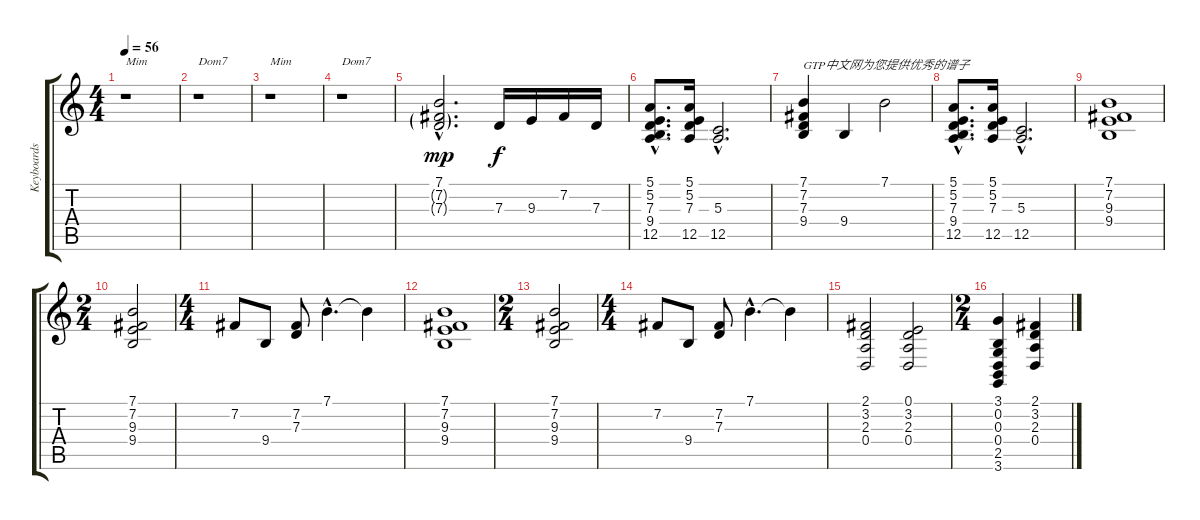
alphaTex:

\track ("Keyboards" "Keyboards") {instrument drawbarorgan}
\staff {score tabs}
\tuning (E4 B3 G3 D3 A2 E2) {hide}
\ts (4 4)
\tempo 56
\clef g2
\ks c
r.1{txt "Mim" dy mp instrument drawbarorgan} |
r.1{txt "Dom7"} |
r.1{txt "Mim"} |
r.1{txt "Dom7"} |
(7.1{hac} 7.2{g hac} 7.3{g hac}).2{d} 7.3.16{dy f} 9.3.16 7.2.16 7.3.16 |
(5.1{hac} 5.2{hac} 7.3{hac} 9.4{hac} 12.5{hac}).8{d} (5.1 5.2 7.3 12.5).16 (5.3{hac} 12.5{hac}).2{d} |
(7.1 7.2 7.3 9.4).4{txt "GTP中文网为您提供优秀的谱子"} 9.4.4 7.1.2 |
(5.1{hac} 5.2{hac} 7.3{hac} 9.4{hac} 12.5{hac}).8{d} (5.1 5.2 7.3 12.5).16 (5.3{hac} 12.5{hac}).2{d} |
(7.1 7.2 9.3 9.4).1 |
\ts (2 4)
(7.1 7.2 9.3 9.4).2 |
\ts (4 4)
7.2.8 9.4.8 (7.2 7.3).8 7.1{hac}.4{d} 7.1{t}.4 |
(7.1 7.2 9.3 9.4).1 |
\ts (2 4)
(7.1 7.2 9.3 9.4).2 |
\ts (4 4)
7.2.8 9.4.8 (7.2 7.3).8 7.1{hac}.4{d} 7.1{t}.4 |
(2.1 3.2 2.3 0.4).2 (0.1 3.2 2.3 0.4).2 |
\ts (2 4)
(3.1 0.2 0.3 0.4 2.5 3.6).4 (2.1 3.2 2.3 0.4).4
